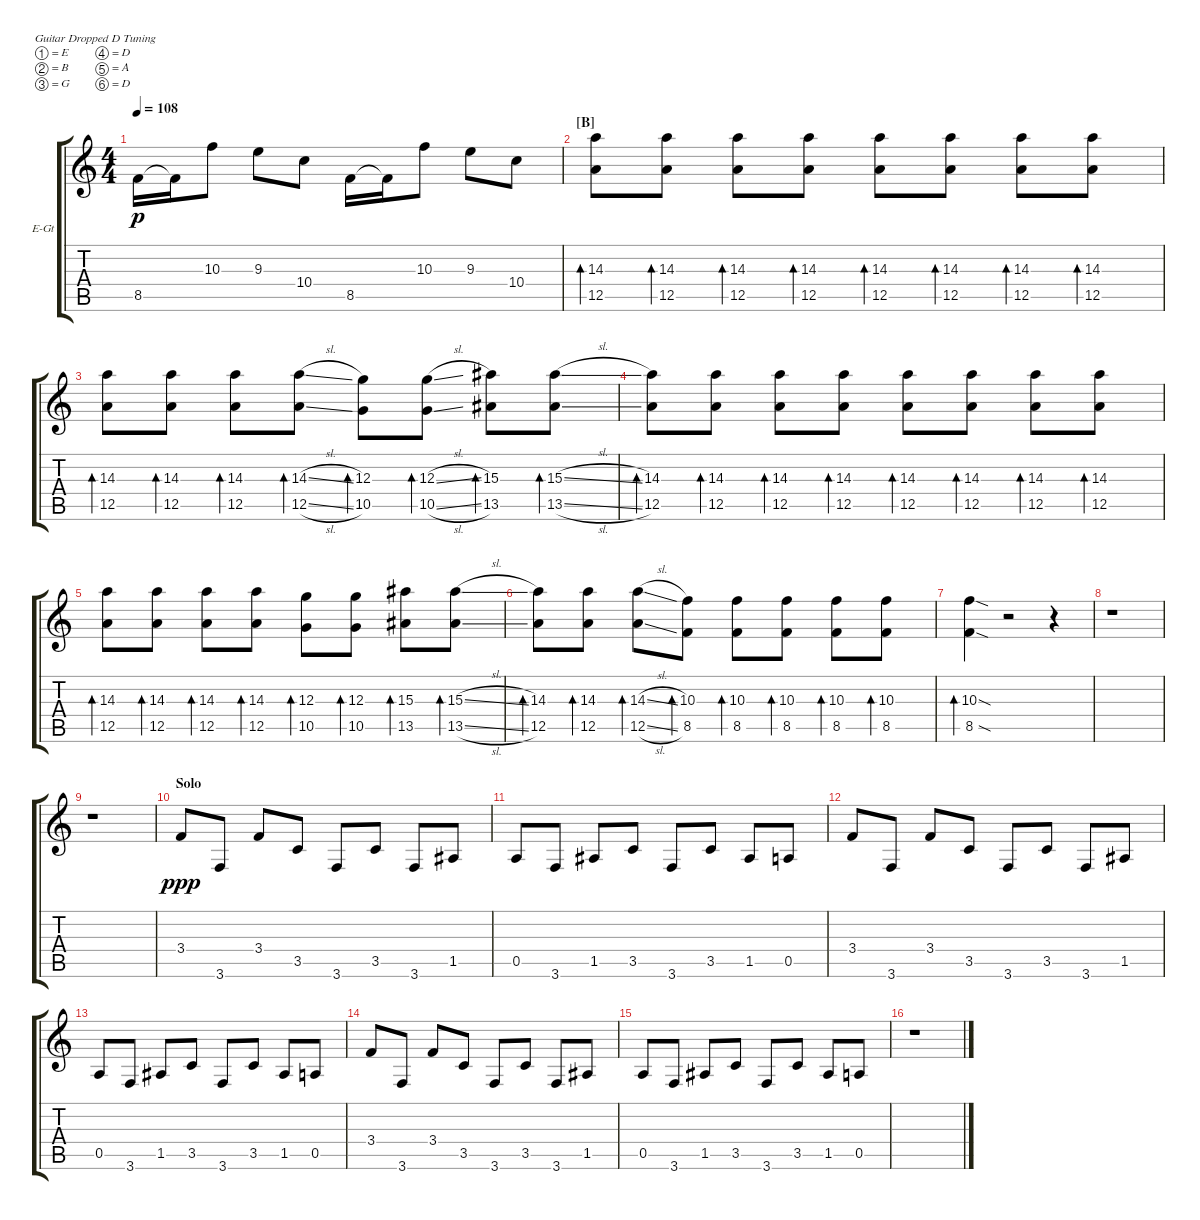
\defaultSystemsLayout 4
\bracketExtendMode groupsimilarinstruments
\firstSystemTrackNameOrientation horizontal
\otherSystemsTrackNameOrientation horizontal
\track ("E. Guitar 1" "E-Gt") {instrument distortionguitar}
\staff {score tabs}
\tuning (E4 B3 G3 D3 A2 D2)
\ts (4 4)
\tempo 108
\clef g2
\ks c
8.5.16{dy p} 8.5{t}.16 10.3.8 9.3.8 10.4.8 8.5.16 8.5{t}.16 10.3.8 9.3.8 10.4.8 |
\section ("B" "")
(12.5 14.3).8{bd 30} (12.5 14.3).8{bd 30} (12.5 14.3).8{bd 30} (12.5 14.3).8{bd 30} (12.5 14.3).8{bd 30} (12.5 14.3).8{bd 30} (12.5 14.3).8{bd 30} (12.5 14.3).8{bd 30} |
(12.5 14.3).8{bd 30} (12.5 14.3).8{bd 30} (12.5 14.3).8{bd 30} (12.5{sl} 14.3{sl}).8{bd 30} (10.5 12.3).8{bd 30} (10.5{sl} 12.3{sl}).8{bd 30} (13.5 15.3).8{bd 30} (13.5{sl} 15.3{sl}).8{bd 30} |
(12.5 14.3).8{bd 30} (12.5 14.3).8{bd 30} (12.5 14.3).8{bd 30} (12.5 14.3).8{bd 30} (12.5 14.3).8{bd 30} (12.5 14.3).8{bd 30} (12.5 14.3).8{bd 30} (12.5 14.3).8{bd 30} |
(12.5 14.3).8{bd 30} (12.5 14.3).8{bd 30} (12.5 14.3).8{bd 30} (12.5 14.3).8{bd 30} (10.5 12.3).8{bd 30} (10.5 12.3).8{bd 30} (13.5 15.3).8{bd 30} (13.5{sl} 15.3{sl}).8{bd 30} |
(12.5 14.3).8{bd 30} (12.5 14.3).8{bd 30} (12.5{sl} 14.3{sl}).8{bd 30} (8.5 10.3).8{bd 30} (8.5 10.3).8{bd 30} (8.5 10.3).8{bd 30} (8.5 10.3).8{bd 30} (8.5 10.3).8{bd 30} |
(8.5{sod} 10.3{sod}).4{bd 30} r.2 r.4 |
r.1 |
r.1 |
\section ("" "Solo")
3.4.8{dy ppp} 3.6.8 3.4.8 3.5.8 3.6.8 3.5.8 3.6.8 1.5.8 |
0.5.8 3.6.8 1.5.8 3.5.8 3.6.8 3.5.8 1.5.8 0.5.8 |
3.4.8 3.6.8 3.4.8 3.5.8 3.6.8 3.5.8 3.6.8 1.5.8 |
0.5.8 3.6.8 1.5.8 3.5.8 3.6.8 3.5.8 1.5.8 0.5.8 |
3.4.8 3.6.8 3.4.8 3.5.8 3.6.8 3.5.8 3.6.8 1.5.8 |
0.5.8 3.6.8 1.5.8 3.5.8 3.6.8 3.5.8 1.5.8 0.5.8 |
r.1
